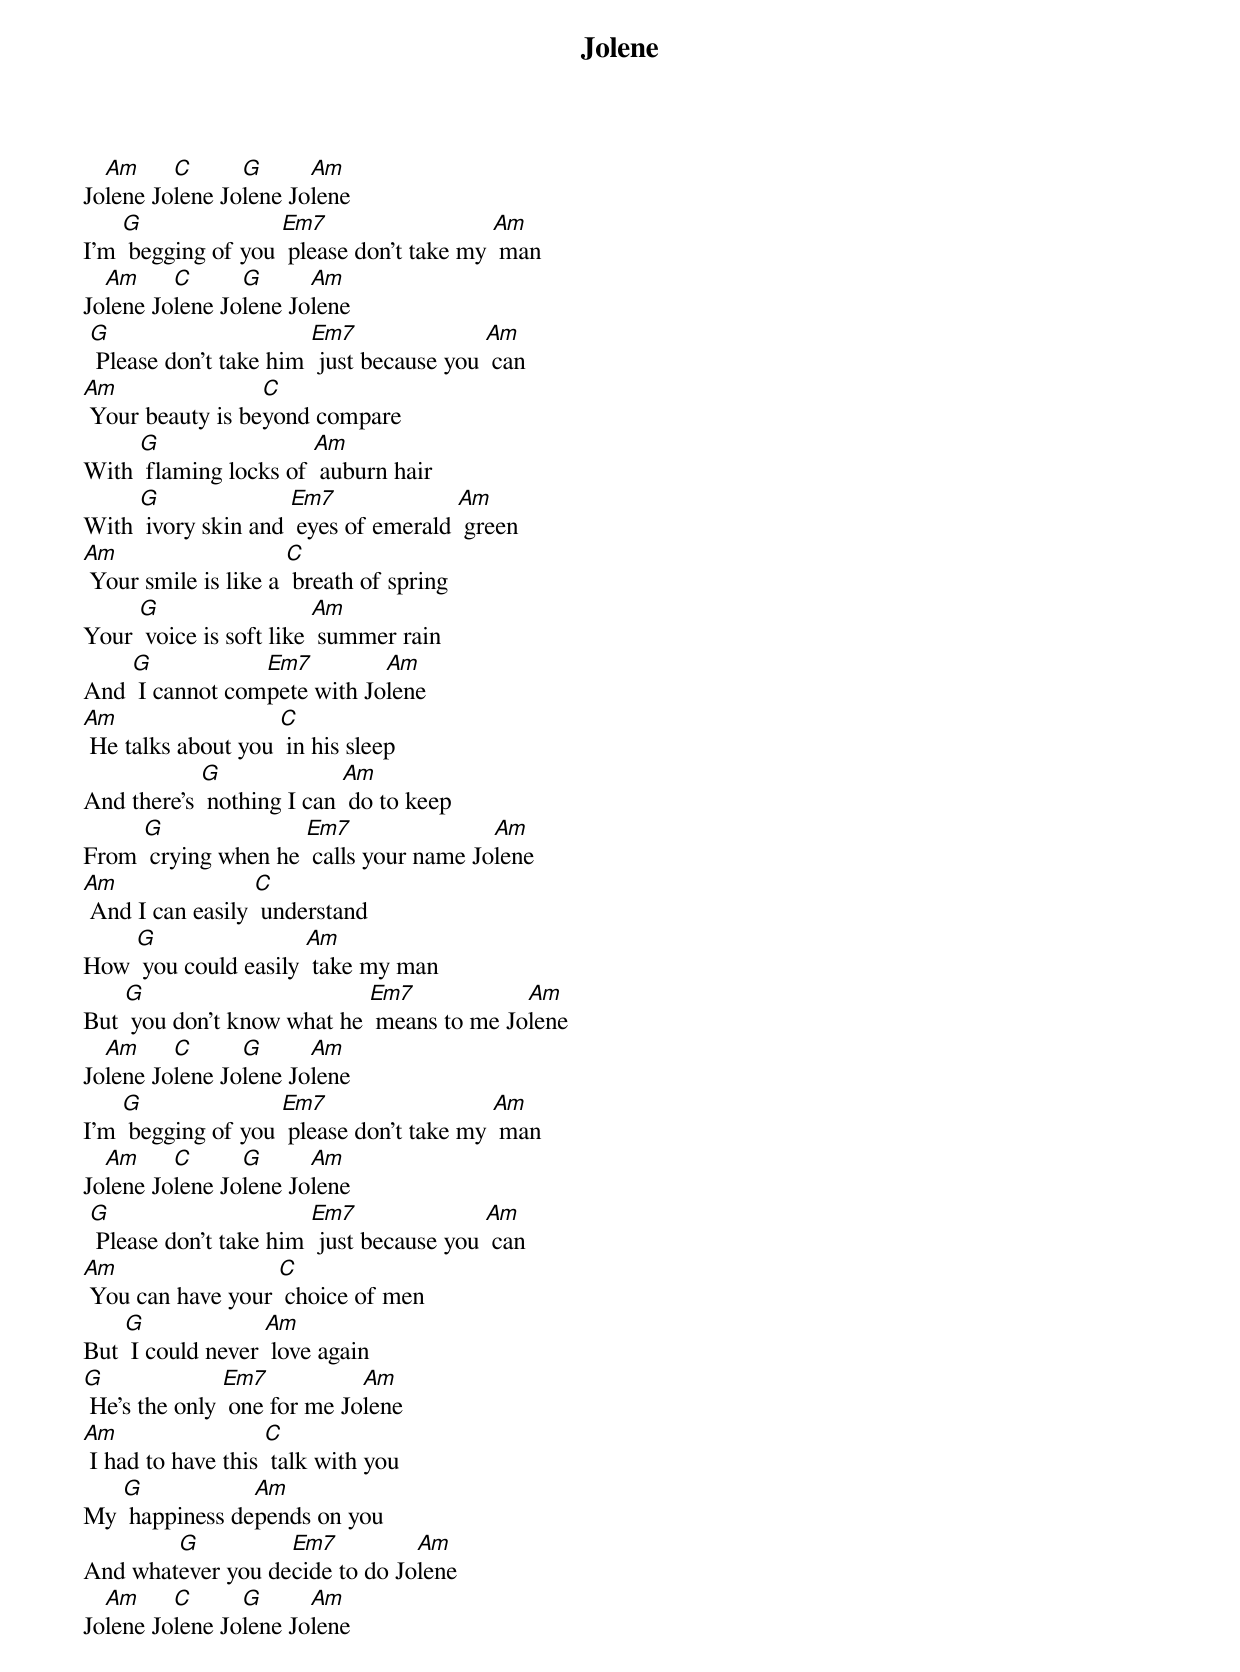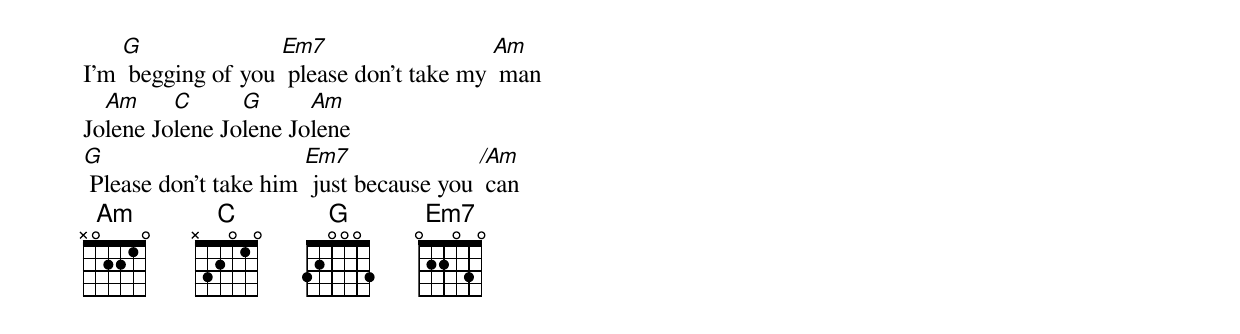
{t: Jolene }
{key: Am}
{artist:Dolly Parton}
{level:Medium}
{c: }
Jo[Am]lene Jo[C]lene Jo[G]lene Jo[Am]lene
I'm [G] begging of you [Em7] please don't take my [Am] man
Jo[Am]lene Jo[C]lene Jo[G]lene Jo[Am]lene
 [G] Please don't take him [Em7] just because you [Am] can
{c: }
[Am] Your beauty is be[C]yond compare
With [G] flaming locks of [Am] auburn hair
With [G] ivory skin and [Em7] eyes of emerald [Am] green
[Am] Your smile is like a [C] breath of spring
Your [G] voice is soft like [Am] summer rain
And [G] I cannot com[Em7]pete with Jo[Am]lene
{c: }
[Am] He talks about you [C] in his sleep
And there's [G] nothing I can [Am] do to keep
From [G] crying when he [Em7] calls your name Jo[Am]lene
[Am] And I can easily [C] understand
How [G] you could easily [Am] take my man
But [G] you don't know what he [Em7] means to me Jo[Am]lene
{c: }
Jo[Am]lene Jo[C]lene Jo[G]lene Jo[Am]lene
I'm [G] begging of you [Em7] please don't take my [Am] man
Jo[Am]lene Jo[C]lene Jo[G]lene Jo[Am]lene
 [G] Please don't take him [Em7] just because you [Am] can
{c: }
[Am] You can have your [C] choice of men
But [G] I could never [Am] love again
[G] He's the only [Em7] one for me Jo[Am]lene
[Am] I had to have this [C] talk with you
My [G] happiness de[Am]pends on you
And what[G]ever you de[Em7]cide to do Jo[Am]lene
{c: }
Jo[Am]lene Jo[C]lene Jo[G]lene Jo[Am]lene
I'm [G] begging of you [Em7] please don't take my [Am] man
Jo[Am]lene Jo[C]lene Jo[G]lene Jo[Am]lene
[G] Please don't take him [Em7] just because you [/Am] can
